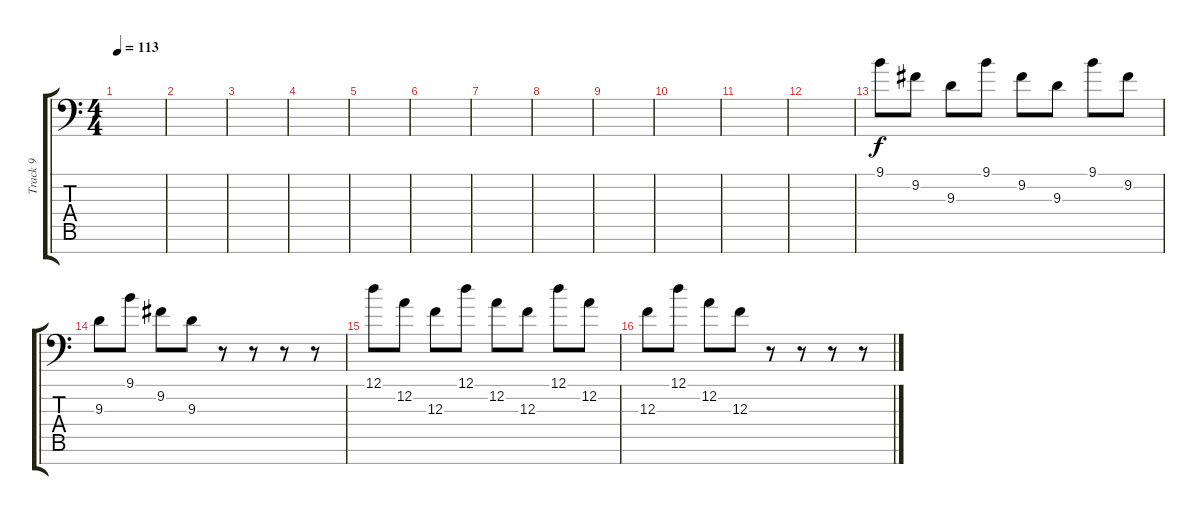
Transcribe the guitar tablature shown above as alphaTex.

\track ("Track 9" "Track 9") {instrument orchestralharp}
\staff {score tabs}
\tuning (D4 A3 F3 C3 G2 D2 G1) {hide}
\ts (4 4)
\tempo 113
\clef f4
\ks c
|
|
|
|
|
|
|
|
|
|
|
|
9.1.8 9.2.8 9.3.8 9.1.8 9.2.8 9.3.8 9.1.8 9.2.8 |
9.3.8 9.1.8 9.2.8 9.3.8 r.8 r.8 r.8 r.8 |
12.1.8 12.2.8 12.3.8 12.1.8 12.2.8 12.3.8 12.1.8 12.2.8 |
12.3.8 12.1.8 12.2.8 12.3.8 r.8 r.8 r.8 r.8
